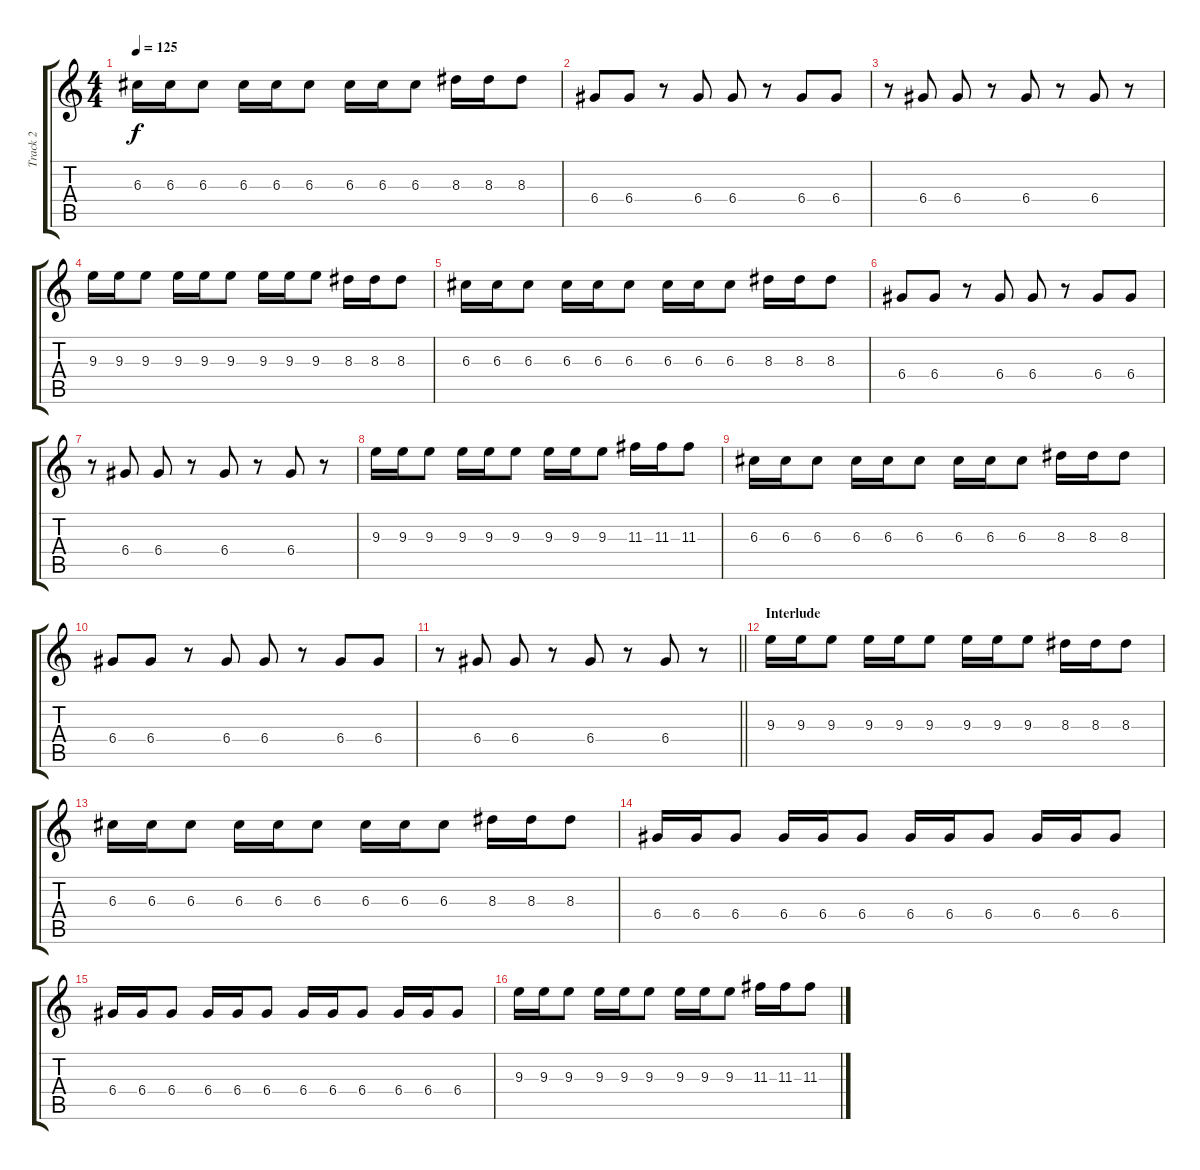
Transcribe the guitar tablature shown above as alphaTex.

\track ("Track 2" "Track 2") {instrument overdrivenguitar}
\staff {score tabs}
\tuning (E4 B3 G3 D3 A2 E2) {hide}
\ts (4 4)
\tempo 125
\clef g2
\ks c
6.3.16{dy f} 6.3.16 6.3.8 6.3.16 6.3.16 6.3.8 6.3.16 6.3.16 6.3.8 8.3.16 8.3.16 8.3.8 |
6.4.8 6.4.8 r.8 6.4.8 6.4.8 r.8 6.4.8 6.4.8 |
r.8 6.4.8 6.4.8 r.8 6.4.8 r.8 6.4.8 r.8 |
9.3.16 9.3.16 9.3.8 9.3.16 9.3.16 9.3.8 9.3.16 9.3.16 9.3.8 8.3.16 8.3.16 8.3.8 |
6.3.16 6.3.16 6.3.8 6.3.16 6.3.16 6.3.8 6.3.16 6.3.16 6.3.8 8.3.16 8.3.16 8.3.8 |
6.4.8 6.4.8 r.8 6.4.8 6.4.8 r.8 6.4.8 6.4.8 |
r.8 6.4.8 6.4.8 r.8 6.4.8 r.8 6.4.8 r.8 |
9.3.16 9.3.16 9.3.8 9.3.16 9.3.16 9.3.8 9.3.16 9.3.16 9.3.8 11.3.16 11.3.16 11.3.8 |
6.3.16 6.3.16 6.3.8 6.3.16 6.3.16 6.3.8 6.3.16 6.3.16 6.3.8 8.3.16 8.3.16 8.3.8 |
6.4.8 6.4.8 r.8 6.4.8 6.4.8 r.8 6.4.8 6.4.8 |
\barLineRight lightlight
r.8 6.4.8 6.4.8 r.8 6.4.8 r.8 6.4.8 r.8 |
\section ("" "Interlude")
9.3.16 9.3.16 9.3.8 9.3.16 9.3.16 9.3.8 9.3.16 9.3.16 9.3.8 8.3.16 8.3.16 8.3.8 |
6.3.16 6.3.16 6.3.8 6.3.16 6.3.16 6.3.8 6.3.16 6.3.16 6.3.8 8.3.16 8.3.16 8.3.8 |
6.4.16 6.4.16 6.4.8 6.4.16 6.4.16 6.4.8 6.4.16 6.4.16 6.4.8 6.4.16 6.4.16 6.4.8 |
6.4.16 6.4.16 6.4.8 6.4.16 6.4.16 6.4.8 6.4.16 6.4.16 6.4.8 6.4.16 6.4.16 6.4.8 |
9.3.16 9.3.16 9.3.8 9.3.16 9.3.16 9.3.8 9.3.16 9.3.16 9.3.8 11.3.16 11.3.16 11.3.8
